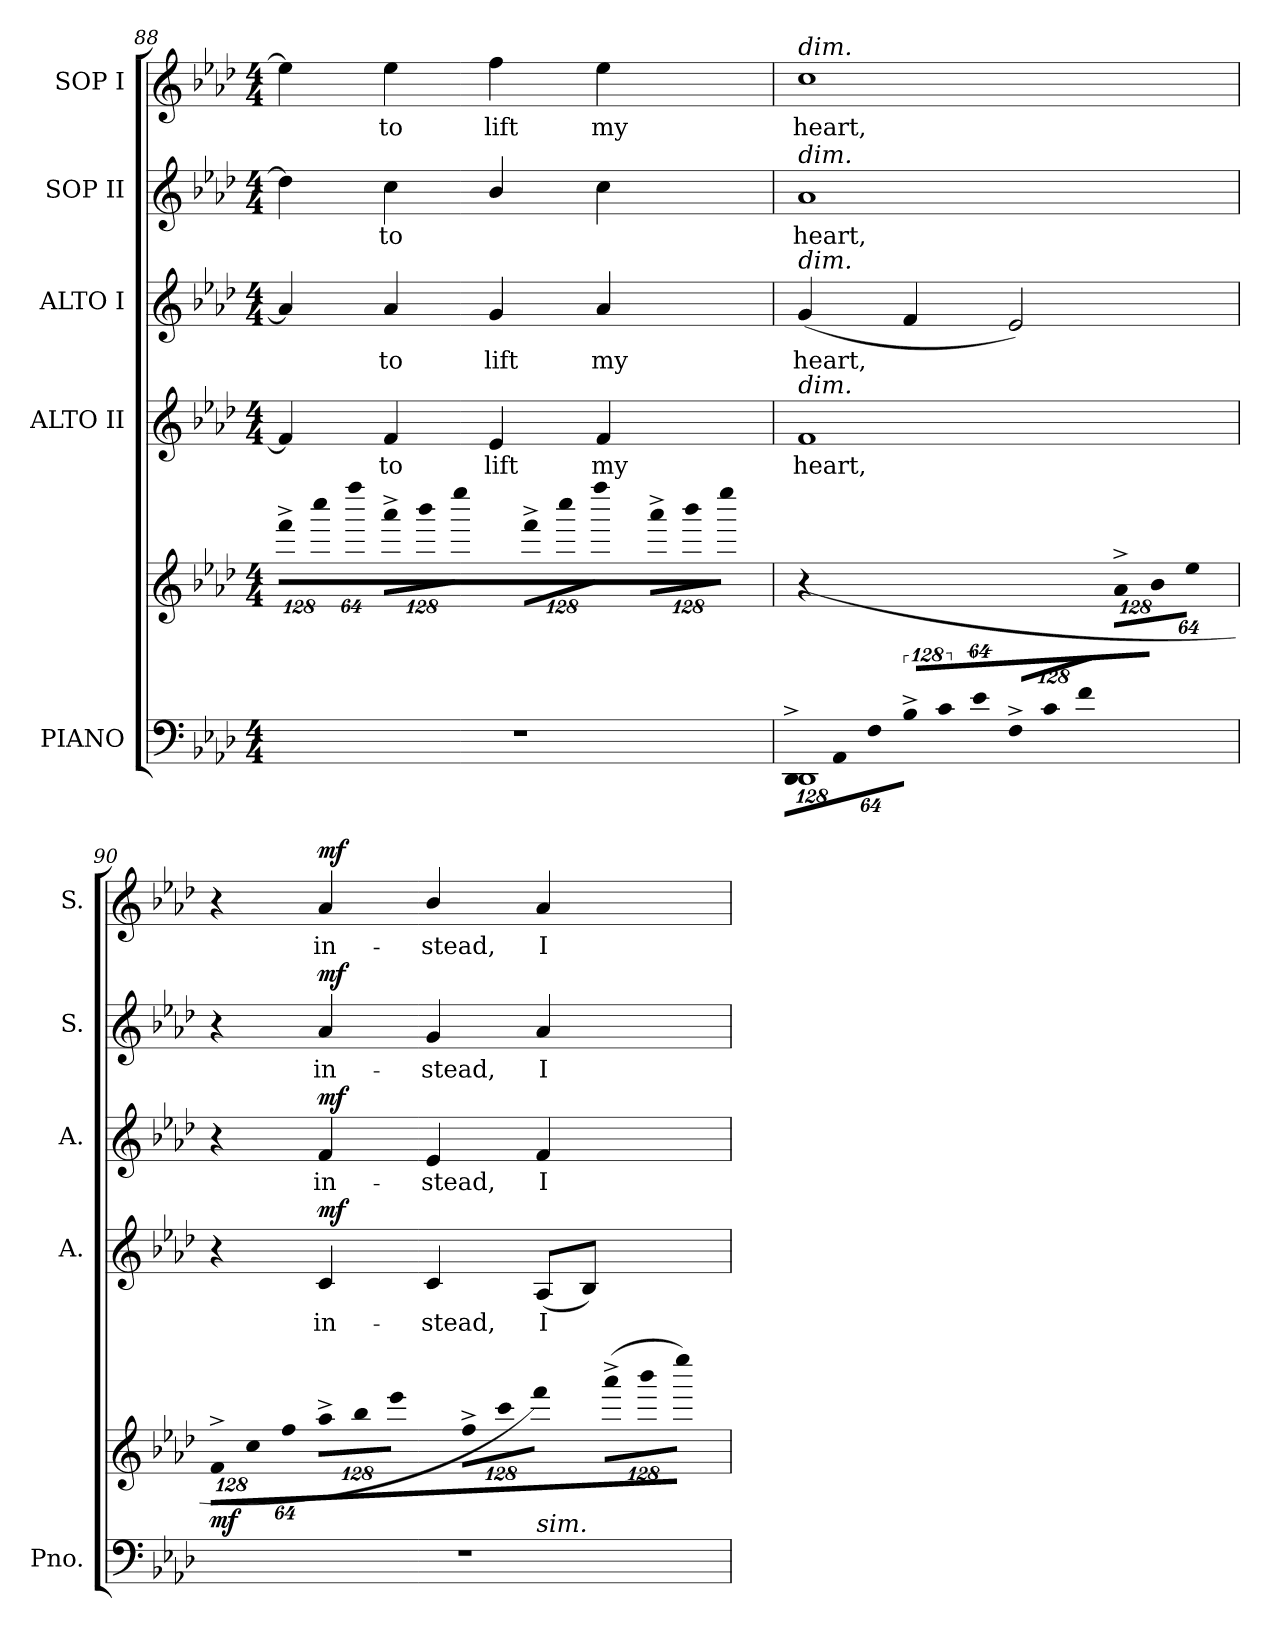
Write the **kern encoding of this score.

**kern	**kern	**dynam	**kern	**text	**dynam	**kern	**text	**dynam	**kern	**text	**dynam	**kern	**text	**dynam
*part5	*part5	*part5	*part4	*part4	*part4	*part3	*part3	*part3	*part2	*part2	*part2	*part1	*part1	*part1
*staff6	*staff5	*staff5/6	*staff4	*staff4	*staff4	*staff3	*staff3	*staff3	*staff2	*staff2	*staff2	*staff1	*staff1	*staff1
*I"PIANO	*	*	*I"ALTO II	*	*	*I"ALTO I	*	*	*I"SOP II	*	*	*I"SOP I	*	*
*I'Pno.	*	*	*I'A.	*	*	*I'A.	*	*	*I'S.	*	*	*I'S.	*	*
*clefF4	*clefG2	*	*clefG2	*	*	*clefG2	*	*	*clefG2	*	*	*clefG2	*	*
*k[b-e-a-d-]	*k[b-e-a-d-]	*	*k[b-e-a-d-]	*	*	*k[b-e-a-d-]	*	*	*k[b-e-a-d-]	*	*	*k[b-e-a-d-]	*	*
*f:	*f:	*	*f:	*	*	*f:	*	*	*f:	*	*	*f:	*	*
*M4/4	*M4/4	*	*M4/4	*	*	*M4/4	*	*	*M4/4	*	*	*M4/4	*	*
*	*Xbrackettup	*	*	*	*	*	*	*	*	*	*	*	*	*
=88	=88	=88	=88	=88	=88	=88	=88	=88	=88	=88	=88	=88	=88	=88
!	!LO:N:vis=8	!	!	!	!	!	!	!	!	!	!	!	!	!
*	*	*	*	*	*	*	*	*	*^	*	*	*^	*	*
1r	1024%85fff^i\L	.	4fi/]	.	.	4a-i/]	.	.	4ryy	4dd-i\]	.	.	4ee-i\]	4ryy	.	.
!	!LO:N:vis=8	!	!	!	!	!	!	!	!	!	!	!	!	!	!	!
.	1024%85cccci\	.	.	.	.	.	.	.	.	.	.	.	.	.	.	.
!	!LO:N:vis=8	!	!	!	!	!	!	!	!	!	!	!	!	!	!	!
.	512%43ffffi\J	.	.	.	.	.	.	.	.	.	.	.	.	.	.	.
!	!LO:N:vis=8	!	!	!	!	!	!	!	!	!	!	!	!	!	!	!
!	!	!	!	!LO:LY:b:color=#000000	!	!	!	!	!	!	!	!	!	!	!	!
!	!	!	!	!	!	!	!LO:LY:b:color=#000000	!	!	!	!	!	!	!	!	!
!	!	!	!	!	!	!	!	!	!	!	!LO:LY:b:color=#000000	!	!	!	!	!
!	!	!	!	!	!	!	!	!	!	!	!	!	!	!	!LO:LY:b:color=#000000	!
.	1024%85aaa-^i\L	.	4fi/	to	.	4a-i/	to	.	4ryy	4cci\	to	.	4ee-i\	2.ryy	to	.
!	!LO:N:vis=8	!	!	!	!	!	!	!	!	!	!	!	!	!	!	!
.	1024%85bbb-i\	.	.	.	.	.	.	.	.	.	.	.	.	.	.	.
!	!LO:N:vis=8	!	!	!	!	!	!	!	!	!	!	!	!	!	!	!
.	512%43eeee-i\J	.	.	.	.	.	.	.	.	.	.	.	.	.	.	.
!	!LO:N:vis=8	!	!	!	!	!	!	!	!	!	!	!	!	!	!	!
!	!	!	!	!LO:LY:b:color=#000000	!	!	!	!	!	!	!	!	!	!	!	!
!	!	!	!	!	!	!	!LO:LY:b:color=#000000	!	!	!	!	!	!	!	!	!
!	!	!	!	!	!	!	!	!	!	!	!	!	!	!	!LO:LY:b:color=#000000	!
.	1024%85fff^i\L	.	4e-i/	lift	.	4gi/	lift	.	2ryy	4b-i/	.	.	4ffi\	.	lift	.
!	!LO:N:vis=8	!	!	!	!	!	!	!	!	!	!	!	!	!	!	!
.	1024%85cccci\	.	.	.	.	.	.	.	.	.	.	.	.	.	.	.
!	!LO:N:vis=8	!	!	!	!	!	!	!	!	!	!	!	!	!	!	!
.	512%43ffffi\J	.	.	.	.	.	.	.	.	.	.	.	.	.	.	.
!	!LO:N:vis=8	!	!	!	!	!	!	!	!	!	!	!	!	!	!	!
!	!	!	!	!LO:LY:b:color=#000000	!	!	!	!	!	!	!	!	!	!	!	!
!	!	!	!	!	!	!	!LO:LY:b:color=#000000	!	!	!	!	!	!	!	!	!
!	!	!	!	!	!	!	!	!	!	!	!	!	!	!	!LO:LY:b:color=#000000	!
.	1024%85aaa-^i\L	.	4fi/	my	.	4a-i/	my	.	.	4cci\	.	.	4ee-i\	.	my	.
!	!LO:N:vis=8	!	!	!	!	!	!	!	!	!	!	!	!	!	!	!
.	1024%85bbb-i\	.	.	.	.	.	.	.	.	.	.	.	.	.	.	.
!	!LO:N:vis=8	!	!	!	!	!	!	!	!	!	!	!	!	!	!	!
.	512%43eeee-i\J	.	.	.	.	.	.	.	.	.	.	.	.	.	.	.
*	*	*	*	*	*	*	*	*	*v	*v	*	*	*	*	*	*
*	*	*	*	*	*	*	*	*	*	*	*	*v	*v	*	*
=89	=89	=89	=89	=89	=89	=89	=89	=89	=89	=89	=89	=89	=89	=89
*^	*	*	*	*	*	*	*	*	*	*	*	*	*	*
*	*^	*	*	*	*	*	*	*	*	*	*	*	*	*	*
*	*	*Xbrackettup	*	*	*	*	*	*	*	*	*	*	*	*	*	*
!	!	!LO:N:vis=8	!	!	!	!	!	!	!	!	!	!	!	!	!	!
!	!	!	!	!	!	!LO:LY:b:color=#000000	!	!	!	!	!	!	!	!	!	!
!	!	!	!	!	!	!	!	!	!LO:LY:b:color=#000000	!	!	!	!	!	!	!
!	!	!	!	!	!	!	!	!	!	!	!	!LO:LY:b:color=#000000	!	!	!	!
!	!	!	!	!	!	!	!	!	!	!	!	!	!	!LO:TX:a:i:t=dim.	!	!
!	!	!	!	!	!	!	!	!	!	!	!LO:TX:a:i:t=dim.	!	!	!	!	!
!	!	!	!	!	!	!	!	!LO:TX:a:i:t=dim.	!	!	!	!	!	!	!	!
!	!	!	!	!	!LO:TX:a:i:t=dim.	!	!	!	!	!	!	!	!	!	!	!
!	!	!	!	!	!	!	!	!	!	!	!	!	!	!	!LO:LY:b:color=#000000	!
4ryy	1DD-i	1024%85DD-^i\L	(4r	.	1fi	heart,	.	(4gi/	heart,	.	1a-i	heart,	.	1cci	heart,	.
!	!	!LO:N:vis=8	!	!	!	!	!	!	!	!	!	!	!	!	!	!
.	.	1024%85AA-i\	.	.	.	.	.	.	.	.	.	.	.	.	.	.
!	!	!LO:N:vis=8	!	!	!	!	!	!	!	!	!	!	!	!	!	!
.	.	512%43Fi\J	.	.	.	.	.	.	.	.	.	.	.	.	.	.
!LO:N:vis=8	!	!	!	!	!	!	!	!	!	!	!	!	!	!	!	!
1024%85B-^i/L	.	2.ryy	2ryy	.	.	.	.	4fi/	.	.	.	.	.	.	.	.
!LO:N:vis=8	!	!	!	!	!	!	!	!	!	!	!	!	!	!	!	!
1024%85ci/	.	.	.	.	.	.	.	.	.	.	.	.	.	.	.	.
!LO:N:vis=8	!	!	!	!	!	!	!	!	!	!	!	!	!	!	!	!
512%43e-i/J	.	.	.	.	.	.	.	.	.	.	.	.	.	.	.	.
!LO:N:vis=8	!	!	!	!	!	!	!	!	!	!	!	!	!	!	!	!
1024%85F^i/L	.	.	.	.	.	.	.	2e-i/)	.	.	.	.	.	.	.	.
!LO:N:vis=8	!	!	!	!	!	!	!	!	!	!	!	!	!	!	!	!
1024%85ci/	.	.	.	.	.	.	.	.	.	.	.	.	.	.	.	.
!LO:N:vis=8	!	!	!	!	!	!	!	!	!	!	!	!	!	!	!	!
512%43fi/J	.	.	.	.	.	.	.	.	.	.	.	.	.	.	.	.
!	!	!	!LO:N:vis=8	!	!	!	!	!	!	!	!	!	!	!	!	!
4ryy	.	.	1024%85a-^i\L	.	.	.	.	.	.	.	.	.	.	.	.	.
!	!	!	!LO:N:vis=8	!	!	!	!	!	!	!	!	!	!	!	!	!
.	.	.	1024%85b-i\	.	.	.	.	.	.	.	.	.	.	.	.	.
!	!	!	!LO:N:vis=8	!	!	!	!	!	!	!	!	!	!	!	!	!
.	.	.	512%43ee-i\J	.	.	.	.	.	.	.	.	.	.	.	.	.
*v	*v	*v	*	*	*	*	*	*	*	*	*	*	*	*	*	*
=90	=90	=90	=90	=90	=90	=90	=90	=90	=90	=90	=90	=90	=90	=90
!	!LO:N:vis=8	!	!	!	!	!	!	!	!	!	!	!	!	!
*^	*	*	*	*	*	*	*	*	*	*	*	*	*	*
1r	2.ryy	1024%85f^i\L	mf	4r	.	.	4r	.	.	4r	.	.	4r	.	.
!	!	!LO:N:vis=8	!	!	!	!	!	!	!	!	!	!	!	!	!
.	.	1024%85cci\	.	.	.	.	.	.	.	.	.	.	.	.	.
!	!	!LO:N:vis=8	!	!	!	!	!	!	!	!	!	!	!	!	!
.	.	512%43ffi\J	.	.	.	.	.	.	.	.	.	.	.	.	.
!	!	!LO:N:vis=8	!	!	!	!	!	!	!	!	!	!	!	!	!
!	!	!	!	!	!LO:LY:b:color=#000000	!	!	!	!	!	!	!	!	!	!
!	!	!	!	!	!	!	!	!LO:LY:b:color=#000000	!	!	!	!	!	!	!
!	!	!	!	!	!	!	!	!	!	!	!LO:LY:b:color=#000000	!	!	!	!
!	!	!	!	!	!	!	!	!	!	!	!	!	!	!LO:LY:b:color=#000000	!
.	.	1024%85aa-^i\L	.	4ci/	in-	mf	4fi/	in-	mf	4a-i/	in-	mf	4a-i/	in-	mf
!	!	!LO:N:vis=8	!	!	!	!	!	!	!	!	!	!	!	!	!
.	.	1024%85bb-i\	.	.	.	.	.	.	.	.	.	.	.	.	.
!	!	!LO:N:vis=8	!	!	!	!	!	!	!	!	!	!	!	!	!
.	.	512%43eee-i\J	.	.	.	.	.	.	.	.	.	.	.	.	.
!	!	!LO:N:vis=8	!	!	!	!	!	!	!	!	!	!	!	!	!
!	!	!	!	!	!LO:LY:b:color=#000000	!	!	!	!	!	!	!	!	!	!
!	!	!	!	!	!	!	!	!LO:LY:b:color=#000000	!	!	!	!	!	!	!
!	!	!	!	!	!	!	!	!	!	!	!LO:LY:b:color=#000000	!	!	!	!
!	!	!	!	!	!	!	!	!	!	!	!	!	!	!LO:LY:b:color=#000000	!
.	.	1024%85ff^i\L	.	4ci/	-stead,	.	4e-i/	-stead,	.	4gi/	-stead,	.	4b-i/	-stead,	.
!	!	!LO:N:vis=8	!	!	!	!	!	!	!	!	!	!	!	!	!
.	.	1024%85ccci\	.	.	.	.	.	.	.	.	.	.	.	.	.
!	!	!LO:N:vis=8	!	!	!	!	!	!	!	!	!	!	!	!	!
.	.	512%43fffi\J)	.	.	.	.	.	.	.	.	.	.	.	.	.
!	!	!LO:N:vis=8	!	!	!	!	!	!	!	!	!	!	!	!	!
!	!	!	!	!	!LO:LY:b:color=#000000	!	!	!	!	!	!	!	!	!	!
!	!	!	!	!	!	!	!	!LO:LY:b:color=#000000	!	!	!	!	!	!	!
!	!	!	!	!	!	!	!	!	!	!	!LO:LY:b:color=#000000	!	!	!	!
!	!LO:TX:a:i:t=sim.	!	!	!	!	!	!	!	!	!	!	!	!	!	!
!	!	!	!	!	!	!	!	!	!	!	!	!	!	!LO:LY:b:color=#000000	!
.	4ryy	(1024%85aaa-^i\L	.	(8A-i/L	I	.	4fi/	I	.	4a-i/	I	.	4a-i/	I	.
!	!	!LO:N:vis=8	!	!	!	!	!	!	!	!	!	!	!	!	!
.	.	1024%85bbb-i\	.	.	.	.	.	.	.	.	.	.	.	.	.
.	.	.	.	8B-i/J)	.	.	.	.	.	.	.	.	.	.	.
!	!	!LO:N:vis=8	!	!	!	!	!	!	!	!	!	!	!	!	!
.	.	512%43eeee-i\J)	.	.	.	.	.	.	.	.	.	.	.	.	.
*v	*v	*	*	*	*	*	*	*	*	*	*	*	*	*	*
=	=	=	=	=	=	=	=	=	=	=	=	=	=	=
*-	*-	*-	*-	*-	*-	*-	*-	*-	*-	*-	*-	*-	*-	*-
